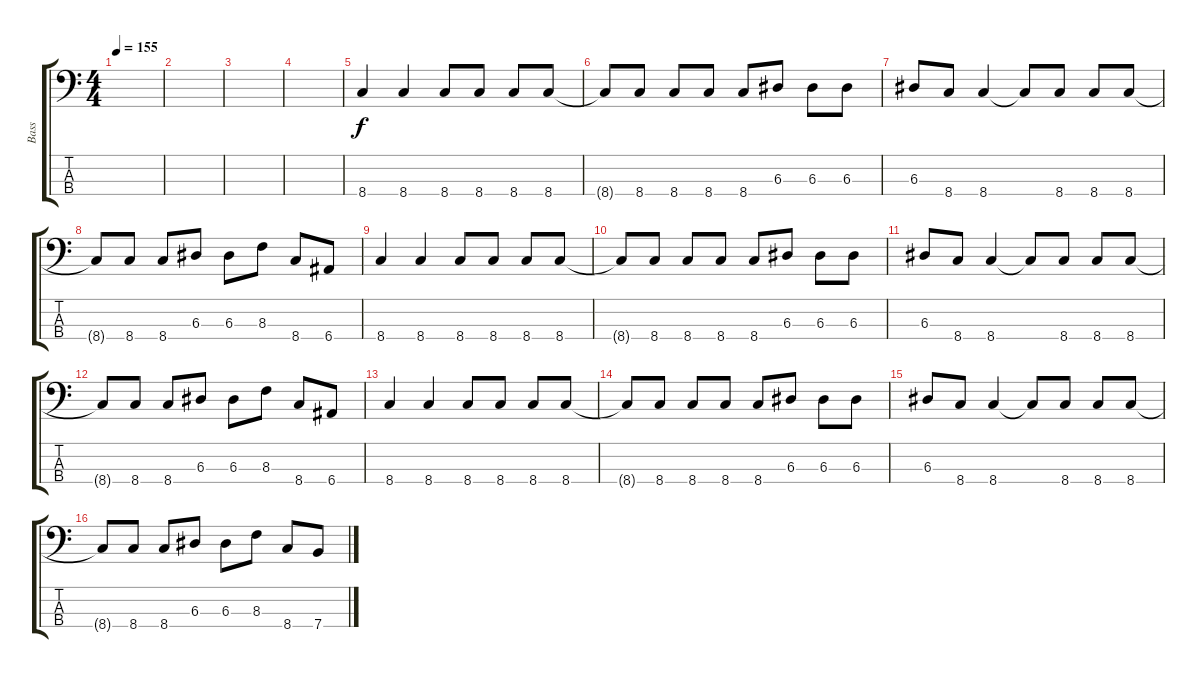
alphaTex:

\track ("Bass" "Bass") {instrument electricbassfinger}
\staff {score tabs}
\tuning (G2 D2 A1 E1) {hide}
\ts (4 4)
\tempo 155
\clef f4
\ks c
|
|
|
|
8.4.4 8.4.4 8.4.8 8.4.8 8.4.8 8.4.8 |
8.4{t}.8 8.4.8 8.4.8 8.4.8 8.4.8 6.3.8 6.3.8 6.3.8 |
6.3.8 8.4.8 8.4.4 8.4{t}.8 8.4.8 8.4.8 8.4.8 |
8.4{t}.8 8.4.8 8.4.8 6.3.8 6.3.8 8.3.8 8.4.8 6.4.8 |
8.4.4 8.4.4 8.4.8 8.4.8 8.4.8 8.4.8 |
8.4{t}.8 8.4.8 8.4.8 8.4.8 8.4.8 6.3.8 6.3.8 6.3.8 |
6.3.8 8.4.8 8.4.4 8.4{t}.8 8.4.8 8.4.8 8.4.8 |
8.4{t}.8 8.4.8 8.4.8 6.3.8 6.3.8 8.3.8 8.4.8 6.4.8 |
8.4.4 8.4.4 8.4.8 8.4.8 8.4.8 8.4.8 |
8.4{t}.8 8.4.8 8.4.8 8.4.8 8.4.8 6.3.8 6.3.8 6.3.8 |
6.3.8 8.4.8 8.4.4 8.4{t}.8 8.4.8 8.4.8 8.4.8 |
8.4{t}.8 8.4.8 8.4.8 6.3.8 6.3.8 8.3.8 8.4.8 7.4.8
